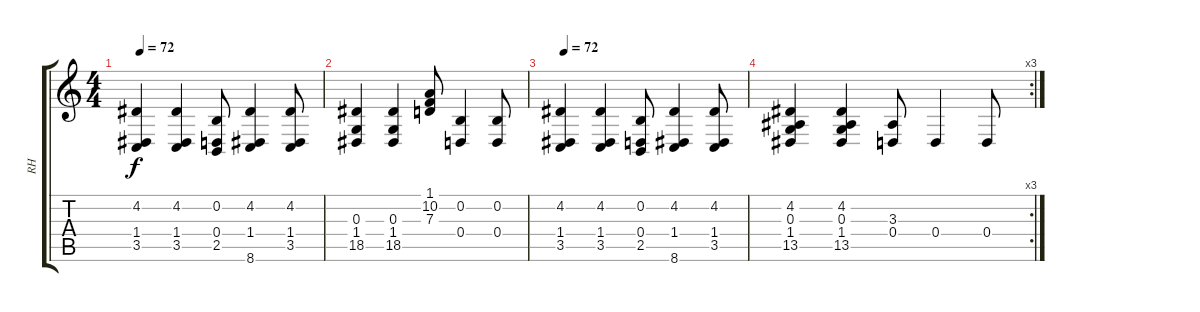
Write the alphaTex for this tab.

\track ("RH" "RH") {instrument electricgrandpiano}
\staff {score tabs}
\tuning (E4 B3 G3 D3 A2 E2) {hide}
\ts (4 4)
\tempo 72
\clef g2
\ks c
(4.2 1.4 3.5).4{dy f instrument brightacousticpiano} (4.2 1.4 3.5).4 (0.2 0.4 2.5).8 (4.2 1.4 8.6).4 (4.2 1.4 3.5).8 |
(0.3 1.4 18.5).4 (0.3 1.4 18.5).4 (1.1 10.2 7.3).8 (0.2 0.4).4 (0.2 0.4).8 |
\tempo 72
(4.2 1.4 3.5).4{instrument brightacousticpiano} (4.2 1.4 3.5).4 (0.2 0.4 2.5).8 (4.2 1.4 8.6).4 (4.2 1.4 3.5).8 |
\rc 3
(4.2 0.3 1.4 13.5).4 (4.2 0.3 1.4 13.5).4 (3.3 0.4).8 0.4.4 0.4.8
